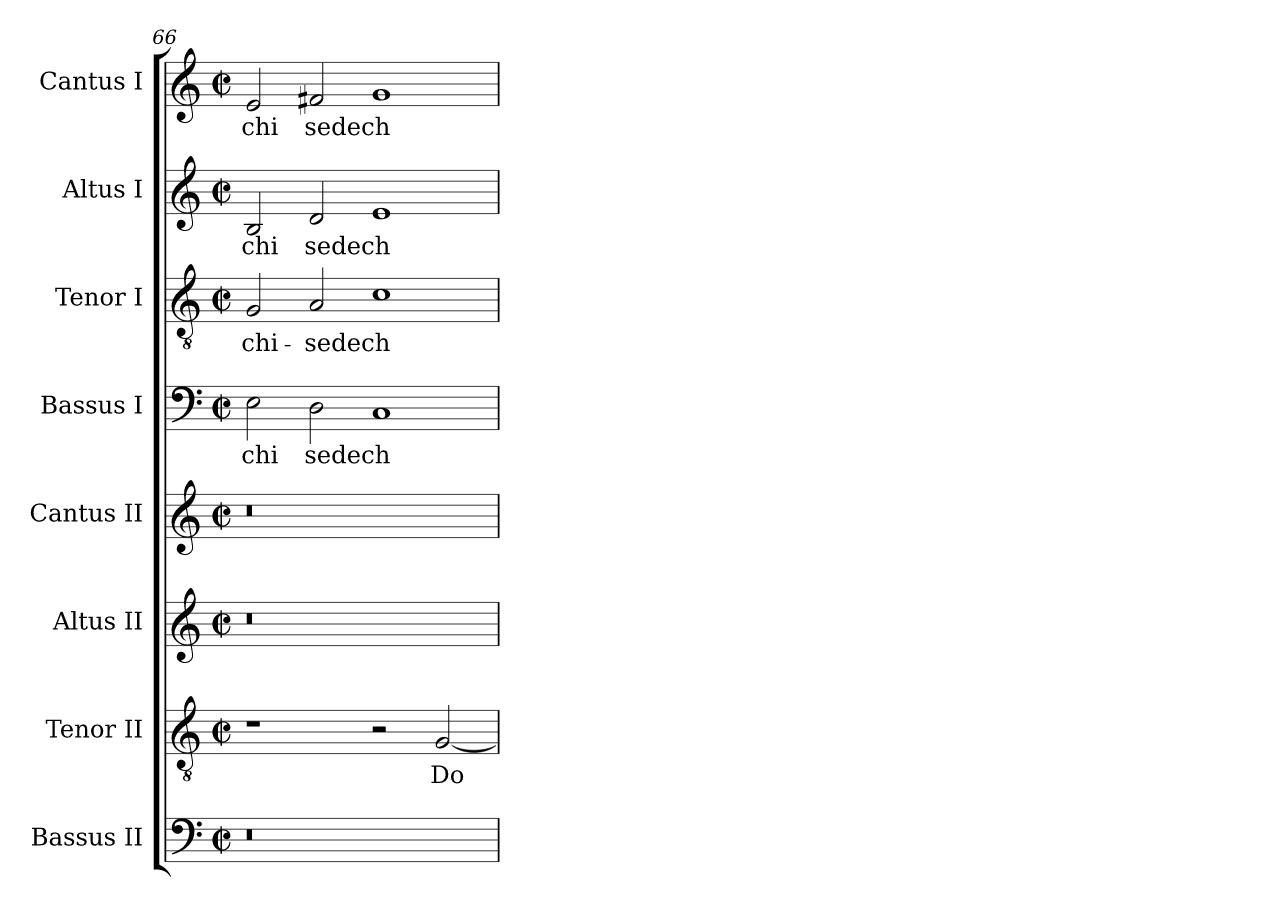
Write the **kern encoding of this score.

**kern	**kern	**text	**kern	**kern	**kern	**text	**kern	**text	**kern	**text	**kern	**text
*part8	*part7	*part7	*part6	*part5	*part4	*part4	*part3	*part3	*part2	*part2	*part1	*part1
*staff8	*staff7	*staff7	*staff6	*staff5	*staff4	*staff4	*staff3	*staff3	*staff2	*staff2	*staff1	*staff1
*I"Bassus II	*I"Tenor II	*	*I"Altus II	*I"Cantus II	*I"Bassus I	*	*I"Tenor I	*	*I"Altus I	*	*I"Cantus I	*
*clefF4	*clefGv2	*	*clefG2	*clefG2	*clefF4	*	*clefGv2	*	*clefG2	*	*clefG2	*
*M2/2	*M2/2	*	*M2/2	*M2/2	*M2/2	*	*M2/2	*	*M2/2	*	*M2/2	*
*met(c|)	*met(c|)	*	*met(c|)	*met(c|)	*met(c|)	*	*met(c|)	*	*met(c|)	*	*met(c|)	*
=66	=66	=66	=66	=66	=66	=66	=66	=66	=66	=66	=66	=66
!	!	!	!	!	!	!LO:LY:b:cj	!	!LO:LY:b:cj	!	!LO:LY:b:cj	!	!LO:LY:b:cj
0r	1r	.	0r	0r	2E\	chi	2G/	-chi-	2B/	chi	2e/	chi
!	!	!	!	!	!	!LO:LY:b	!	!LO:LY:b	!	!LO:LY:b	!	!LO:LY:b
.	.	.	.	.	2D\	sedech	2A/	-sedech	2d/	sedech	2f#X/	sedech
.	2r	.	.	.	1C	.	1c	.	1e	.	1g	.
!	!	!LO:LY:b	!	!	!	!	!	!	!	!	!	!
.	[>2G/	Do-	.	.	.	.	.	.	.	.	.	.
=	=	=	=	=	=	=	=	=	=	=	=	=
*-	*-	*-	*-	*-	*-	*-	*-	*-	*-	*-	*-	*-
